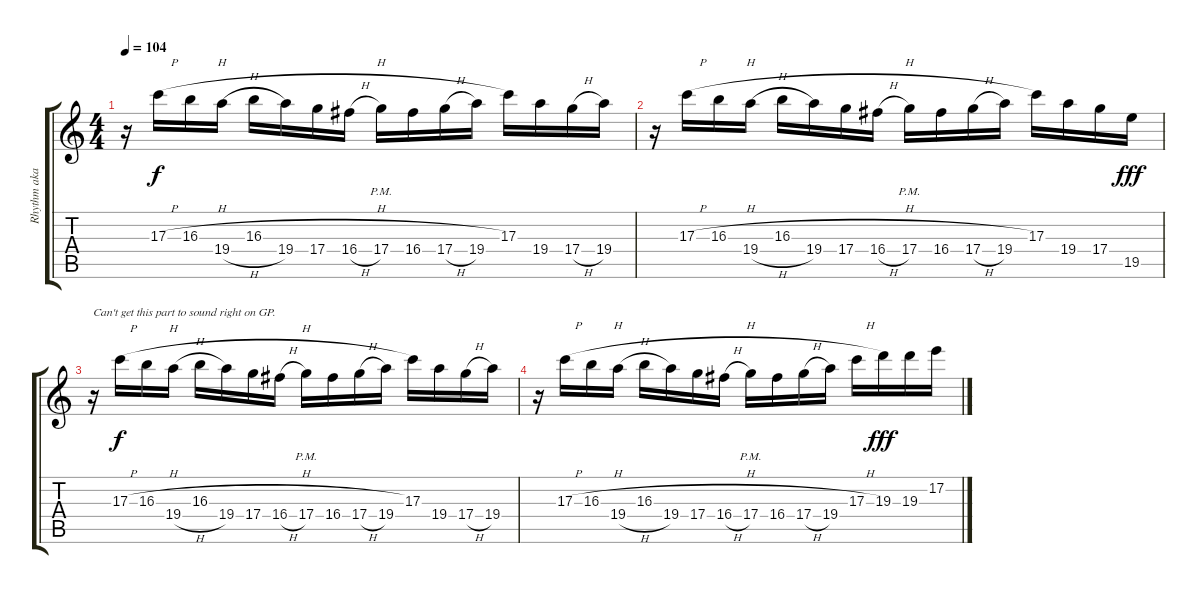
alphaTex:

\track ("Rhythm aka Chad" "Rhythm aka") {instrument distortionguitar}
\staff {score tabs}
\tuning (E4 B3 G3 D3 A2 D2) {hide}
\ts (4 4)
\tempo 104
\clef g2
\ks c
r.16{dy fff} 17.3{h}.16{dy f} 16.3{h}.16 19.4{h}.16 16.3{h}.16 19.4.16 17.4.16 16.4{h}.16 17.4{pm}.16 16.4.16 17.4{h}.16 19.4.16 17.3.16 19.4.16 17.4{h}.16 19.4.16 |
r.16 17.3{h}.16 16.3{h}.16 19.4{h}.16 16.3{h}.16 19.4.16 17.4.16 16.4{h}.16 17.4{pm}.16 16.4.16 17.4{h}.16 19.4.16 17.3.16 19.4.16 17.4.16 19.5.16{dy fff} |
r.16{txt "Can't get this part to sound right on GP."} 17.3{h}.16{dy f} 16.3{h}.16 19.4{h}.16 16.3{h}.16 19.4.16 17.4.16 16.4{h}.16 17.4{pm}.16 16.4.16 17.4{h}.16 19.4.16 17.3.16 19.4.16 17.4{h}.16 19.4.16 |
r.16 17.3{h}.16 16.3{h}.16 19.4{h}.16 16.3{h}.16 19.4.16 17.4.16 16.4{h}.16 17.4{pm}.16 16.4.16 17.4{h}.16 19.4.16 17.3{h}.16 19.3.16{dy fff} 19.3.16 17.2.16
